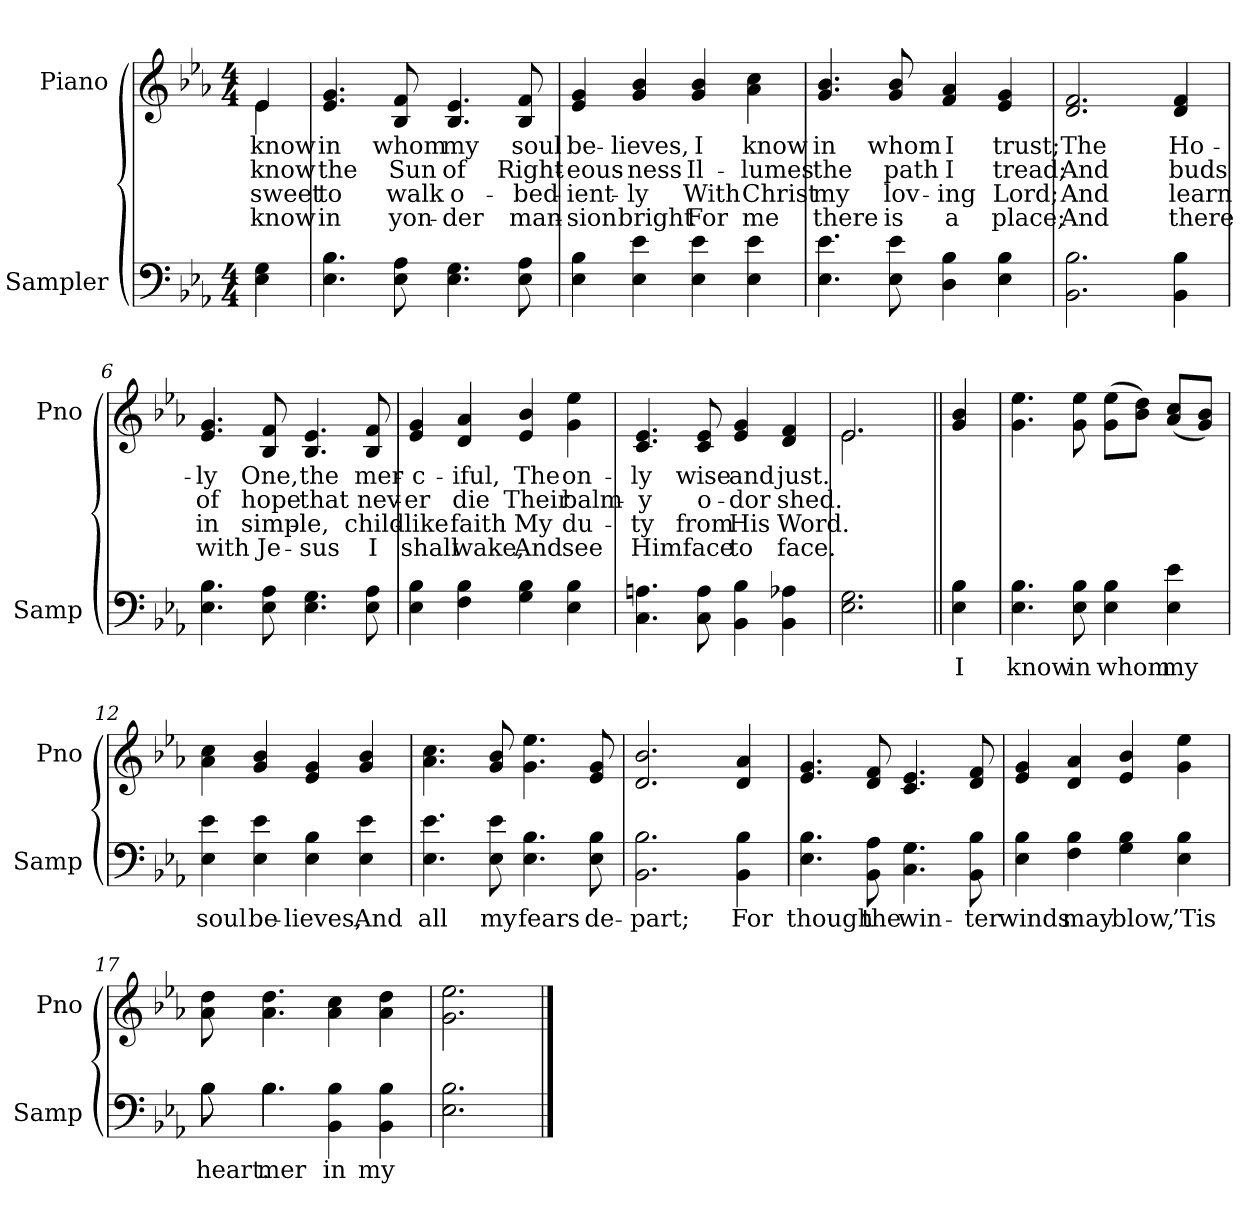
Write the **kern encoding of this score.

**kern	**text	**kern	**text	**text	**text	**text
*part2	*part2	*part1	*part1	*part1	*part1	*part1
*staff2	*staff2	*staff1	*staff1	*staff1	*staff1	*staff1
*I"Sampler	*	*I"Piano	*	*	*	*
*I'Samp	*	*I'Pno	*	*	*	*
*clefF4	*	*clefG2	*	*	*	*
*k[b-e-a-]	*	*k[b-e-a-]	*	*	*	*
*E-:	*	*E-:	*	*	*	*
*M4/4	*	*M4/4	*	*	*	*
=1	=1	=1	=1	=1	=1	=1
*	*	*^	*	*	*	*
4E- 4G	.	4e-/	4e-	know	know	sweet	know
*	*	*v	*v	*	*	*	*
=2	=2	=2	=2	=2	=2	=2
4.E- 4.B-	.	4.e- 4.g	in	the	to	in
8E- 8A-	.	8B- 8f	whom	Sun	walk	yon-
4.E- 4.G	.	4.B- 4.e-	my	of	o-	-der
8E- 8A-	.	8B- 8f	soul	Right-	-bed-	man-
=3	=3	=3	=3	=3	=3	=3
4E- 4B-	.	4e- 4g	be-	-eous-	-ient-	-sion
4E- 4e-	.	4g 4b-	-lieves,	-ness	-ly	bright
4E- 4e-	.	4g 4b-	I	Il-	With	For
4E- 4e-	.	4a- 4cc	know	-lumes	Christ	me
=4	=4	=4	=4	=4	=4	=4
4.E- 4.e-	.	4.g 4.b-	in	the	my	there
8E- 8e-	.	8g 8b-	whom	path	lov-	is
4D 4B-	.	4f 4a-	I	I	-ing	a
4E- 4B-	.	4e- 4g	trust;	tread;	Lord;	place;
=5	=5	=5	=5	=5	=5	=5
2.BB- 2.B-	.	2.d 2.f	The	And	And	And
4BB- 4B-	.	4d 4f	Ho-	buds	learn	there
=6	=6	=6	=6	=6	=6	=6
4.E- 4.B-	.	4.e- 4.g	-ly	of	in	with
8E- 8A-	.	8B- 8f	One,	hope	simp-	Je-
4.E- 4.G	.	4.B- 4.e-	the	that	-le,	-sus
8E- 8A-	.	8B- 8f	mer-	nev-	child-	I
=7	=7	=7	=7	=7	=7	=7
4E- 4B-	.	4e- 4g	-c-	-er	-like	shall
4F 4B-	.	4d 4a-	-iful,	die	faith	wake,
4G 4B-	.	4e- 4b-	The	Their	My	And
4E- 4B-	.	4g 4ee-	on-	balm-	du-	see
=8	=8	=8	=8	=8	=8	=8
4.C 4.An	.	4.c 4.e-	-ly	-y	-ty	Him
8C 8A	.	8c 8e-	wise	o-	from	face
4BB- 4B-	.	4e- 4g	and	-dor	His	to
4BB- 4A-X	.	4d 4f	just.	shed.	Word.	face.
=9	=9	=9	=9	=9	=9	=9
*	*	*^	*	*	*	*
2.E- 2.G	.	2.e-/	2.e-	.	.	.	.
=10||	=10||	=10||	=10||	=10||	=10||	=10||	=10||
!	!	!LO:TX:t=Refrain	!	!	!	!	!
*	*	*v	*v	*	*	*	*
4E- 4B-	I	4g 4b-	.	.	.	.
=11	=11	=11	=11	=11	=11	=11
4.E- 4.B-	know	4.g 4.ee-	.	.	.	.
8E- 8B-	in	8g 8ee-	.	.	.	.
4E- 4B-	whom	(8g\ 8ee-\L	.	.	.	.
.	.	8b-\ 8dd\J)	.	.	.	.
4E- 4e-	my	(8a-/ 8cc/L	.	.	.	.
.	.	8g/ 8b-/J)	.	.	.	.
=12	=12	=12	=12	=12	=12	=12
4E- 4e-	soul	4a- 4cc	.	.	.	.
4E- 4e-	be-	4g 4b-	.	.	.	.
4E- 4B-	-lieves,	4e- 4g	.	.	.	.
4E- 4e-	And	4g 4b-	.	.	.	.
=13	=13	=13	=13	=13	=13	=13
4.E- 4.e-	all	4.a- 4.cc	.	.	.	.
8E- 8e-	my	8g 8b-	.	.	.	.
4.E- 4.B-	fears	4.g 4.ee-	.	.	.	.
8E- 8B-	de-	8e- 8g	.	.	.	.
=14	=14	=14	=14	=14	=14	=14
2.BB- 2.B-	-part;	2.d 2.b-	.	.	.	.
4BB- 4B-	For	4d 4a-	.	.	.	.
=15	=15	=15	=15	=15	=15	=15
4.E- 4.B-	though	4.e- 4.g	.	.	.	.
8BB- 8A-	the	8d 8f	.	.	.	.
4.C 4.G	win-	4.c 4.e-	.	.	.	.
8BB- 8B-	-ter	8d 8f	.	.	.	.
=16	=16	=16	=16	=16	=16	=16
4E- 4B-	winds	4e- 4g	.	.	.	.
4F 4B-	may	4d 4a-	.	.	.	.
4G 4B-	blow,	4e- 4b-	.	.	.	.
4E- 4B-	’Tis	4g 4ee-	.	.	.	.
=17	=17	=17	=17	=17	=17	=17
*^	*	*	*	*	*	*
8B-\	8B-	heart.	8a- 8dd	.	.	.	.
4.B-\	4.B-	-mer	4.a- 4.dd	.	.	.	.
4BB- 4B-	2ryy	in	4a- 4cc	.	.	.	.
4BB- 4B-	.	my	4a- 4dd	.	.	.	.
*v	*v	*	*	*	*	*	*
=18	=18	=18	=18	=18	=18	=18
2.E- 2.B-	.	2.g 2.ee-	.	.	.	.
==	==	==	==	==	==	==
*-	*-	*-	*-	*-	*-	*-
